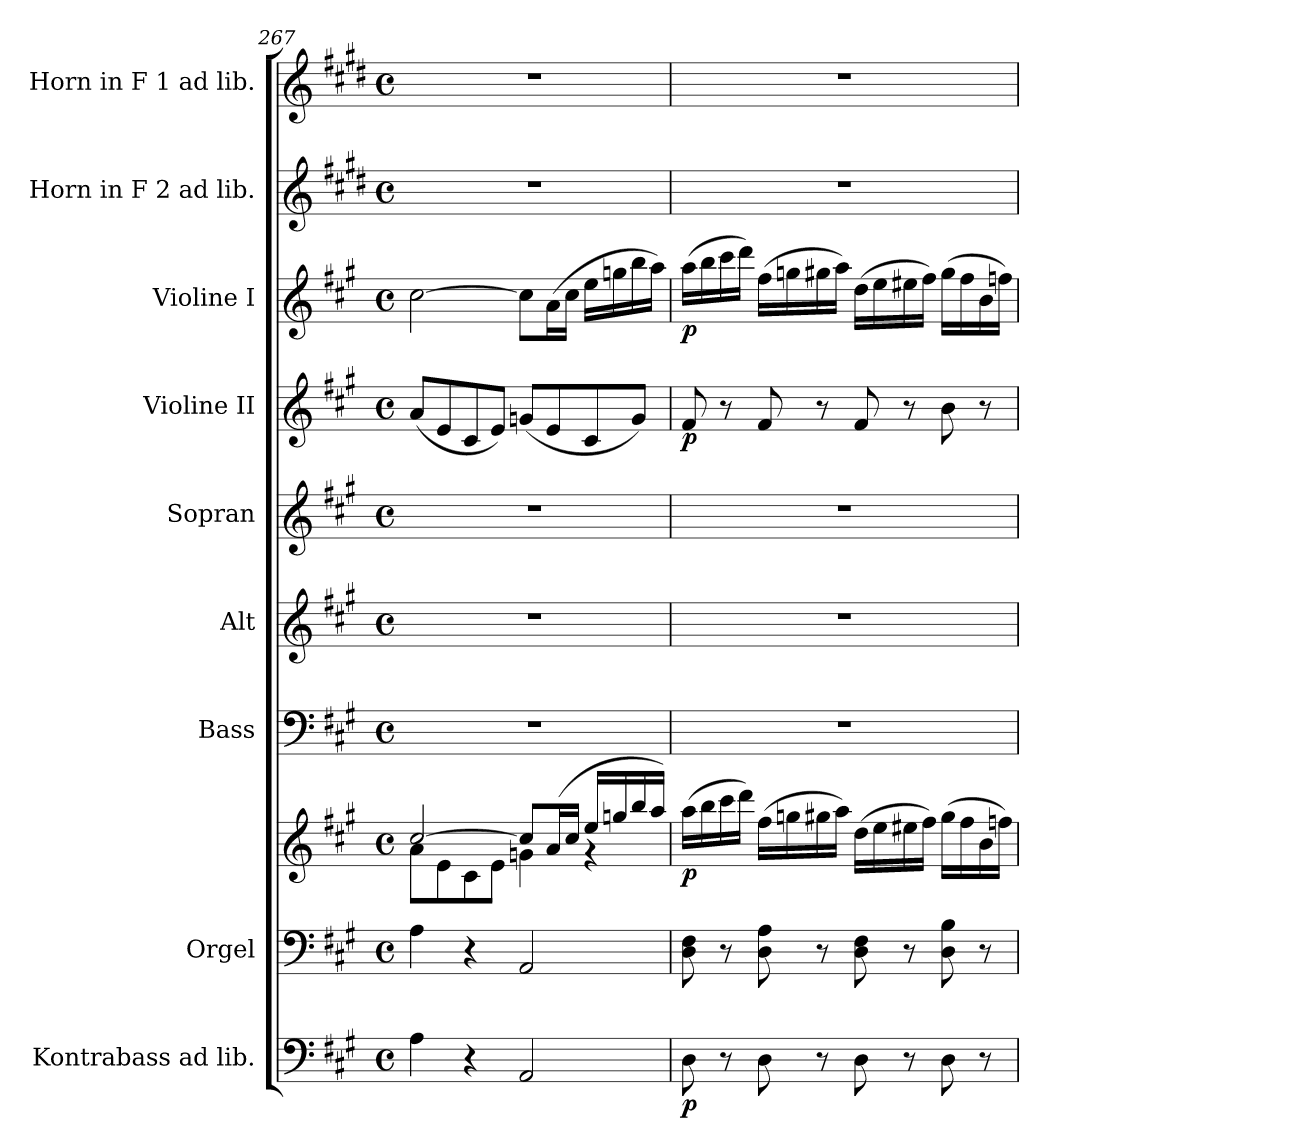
**kern	**dynam	**kern	**kern	**dynam	**kern	**kern	**kern	**kern	**dynam	**kern	**dynam	**kern	**kern
*part9	*part9	*part8	*part8	*part8	*part7	*part6	*part5	*part4	*part4	*part3	*part3	*part2	*part1
*staff10	*staff10	*staff9	*staff8	*staff8/9	*staff7	*staff6	*staff5	*staff4	*staff4	*staff3	*staff3	*staff2	*staff1
*I"Kontrabass ad lib.	*	*I"Orgel	*	*	*I"Bass	*I"Alt	*I"Sopran	*I"Violine II	*	*I"Violine I	*	*I"Horn in F 2 ad lib.	*I"Horn in F 1 ad lib.
*I'Kb.	*	*I'Org.	*	*	*I'B.	*I'A.	*I'S.	*I'Vl. II	*	*I'Vl. I	*	*	*
*clefF4	*	*clefF4	*clefG2	*	*clefF4	*clefG2	*clefG2	*clefG2	*	*clefG2	*	*clefG2	*clefG2
*ITrd7c12	*	*	*	*	*	*	*	*	*	*	*	*ITrd4c7	*ITrd4c7
*k[f#c#g#]	*	*k[f#c#g#]	*k[f#c#g#]	*	*k[f#c#g#]	*k[f#c#g#]	*k[f#c#g#]	*k[f#c#g#]	*	*k[f#c#g#]	*	*k[f#c#g#]	*k[f#c#g#]
*A:	*	*A:	*A:	*	*A:	*A:	*A:	*A:	*	*A:	*	*A:	*A:
*M4/4	*	*M4/4	*M4/4	*	*M4/4	*M4/4	*M4/4	*M4/4	*	*M4/4	*	*M4/4	*M4/4
*met(c)	*	*met(c)	*met(c)	*	*met(c)	*met(c)	*met(c)	*met(c)	*	*met(c)	*	*met(c)	*met(c)
=267	=267	=267	=267	=267	=267	=267	=267	=267	=267	=267	=267	=267	=267
*	*	*	*^	*	*	*	*	*	*	*	*	*	*
4AA\	.	4A\	[>2cc#/	8a\L	.	1r	1r	1r	(<8a/L	.	[2cc#\	.	1r	1r
.	.	.	.	8e\	.	.	.	.	8e/	.	.	.	.	.
4r	.	4r	.	8c#\	.	.	.	.	8c#/	.	.	.	.	.
.	.	.	.	8e\J	.	.	.	.	8e/J)	.	.	.	.	.
2AAA/	.	2AA/	8cc#/L]	4g\	.	.	.	.	(<8gn/L	.	8cc#\L]	.	.	.
.	.	.	(>16a/L	.	.	.	.	.	8e/	.	(>16a\L	.	.	.
.	.	.	16cc#/JJ	.	.	.	.	.	.	.	16cc#\JJ	.	.	.
.	.	.	16ee/LL	4rf	.	.	.	.	8c#/	.	16ee\LL	.	.	.
.	.	.	16ggn/	.	.	.	.	.	.	.	16ggn\	.	.	.
.	.	.	16bb/	.	.	.	.	.	8g/J)	.	16bb\	.	.	.
.	.	.	16aa/JJ)	.	.	.	.	.	.	.	16aa\JJ)	.	.	.
*	*	*	*v	*v	*	*	*	*	*	*	*	*	*	*
=268	=268	=268	=268	=268	=268	=268	=268	=268	=268	=268	=268	=268	=268
!	!LO:DY:b	!	!	!LO:DY:b	!	!	!	!	!LO:DY:b	!	!LO:DY:b	!	!
8DD\	p	8D\ 8F#\	(>16aa\LL	p	1r	1r	1r	8f#/	p	(>16aa\LL	p	1r	1r
.	.	.	16bb\	.	.	.	.	.	.	16bb\	.	.	.
8r	.	8r	16ccc#\	.	.	.	.	8r	.	16ccc#\	.	.	.
.	.	.	16ddd\JJ)	.	.	.	.	.	.	16ddd\JJ)	.	.	.
8DD\	.	8D\ 8A\	(>16ff#\LL	.	.	.	.	8f#/	.	(>16ff#\LL	.	.	.
.	.	.	16ggn\	.	.	.	.	.	.	16ggn\	.	.	.
8r	.	8r	16gg#X\	.	.	.	.	8r	.	16gg#X\	.	.	.
.	.	.	16aa\JJ)	.	.	.	.	.	.	16aa\JJ)	.	.	.
8DD\	.	8D\ 8F#\	(>16dd\LL	.	.	.	.	8f#/	.	(>16dd\LL	.	.	.
.	.	.	16ee\	.	.	.	.	.	.	16ee\	.	.	.
8r	.	8r	16ee#X\	.	.	.	.	8r	.	16ee#X\	.	.	.
.	.	.	16ff#\JJ)	.	.	.	.	.	.	16ff#\JJ)	.	.	.
8DD\	.	8D\ 8B\	(>16gg#\LL	.	.	.	.	8b\	.	(>16gg#\LL	.	.	.
.	.	.	16ff#\	.	.	.	.	.	.	16ff#\	.	.	.
8r	.	8r	16b\	.	.	.	.	8r	.	16b\	.	.	.
.	.	.	16ffn\JJ)	.	.	.	.	.	.	16ffn\JJ)	.	.	.
=	=	=	=	=	=	=	=	=	=	=	=	=	=
*-	*-	*-	*-	*-	*-	*-	*-	*-	*-	*-	*-	*-	*-
